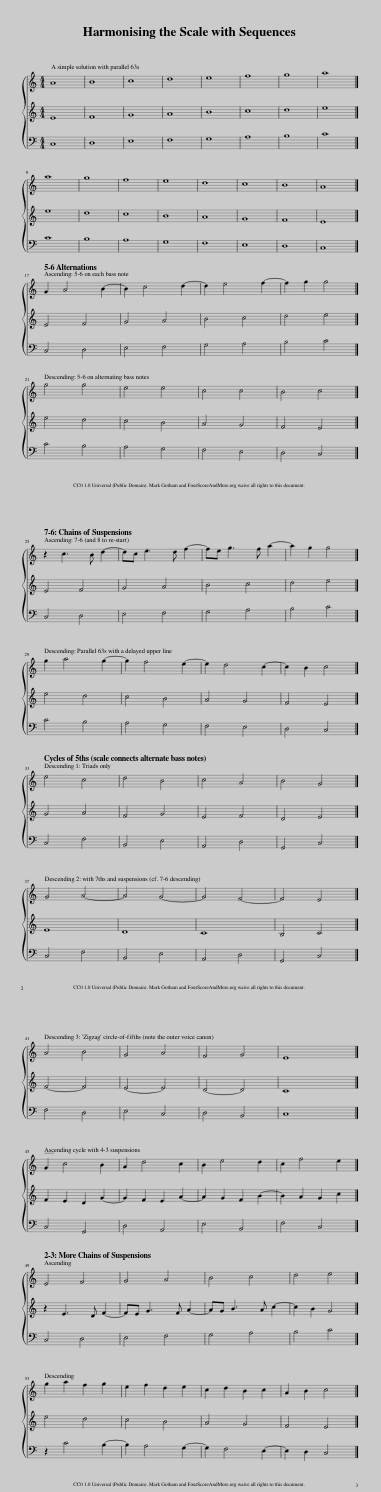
X:1
%%score { 1 | 2 | 3 }
L:1/8
M:4/4
I:linebreak $
K:C
V:1 treble
V:2 treble
V:3 bass
V:1
 A8 | B8 | c8 | d8 | e8 | %5
 f8 | g8 | a8 |]$ a8 | g8 | %10
 f8 | e8 | d8 | c8 | B8 | %15
 A8 |]$ G2 A4 B2- | B2 c4 d2- | d2 e4 f2- | f2 g2 g4 |]$ %20
 g4 g4 | e4 e4 | c4 c4 | B4 c4 |]$ z2 c3 B d2- | %25
 dc e3 d f2- | fe g3 f a2- | a2 g2 g4 |]$ g2 a4 g2- | g2 f4 e2- | %30
 e2 d4 c2- | c2 B2 c4 |]$ e4 c4 | d4 B4 | c4 A4 | %35
 B4 G4 |]$ G4 A4- | A4 G4- | G4 F4- | F4 E4 |]$ %40
 A4 B4 | G4 A4 | F4 G4 | E8 |]$ G2 c4 B2 | %45
 A2 d4 c2 | B2 e4 d2 | c2 f4 e2 |]$ E4 F4 | G4 A4 | %50
 B4 c4 | d4 e4 |]$ g2 a2 f2 g2 | e2 f2 d2 e2 | c2 d2 B2 c2 | %55
 A2 B2 c4 |] %56
V:2
 E8 | F8 | G8 | A8 | B8 | %5
 c8 | d8 | e8 |]$ e8 | d8 | %10
 c8 | B8 | A8 | G8 | F8 | %15
 E8 |]$ E4 F4 | G4 A4 | B4 c4 | d4 e4 |]$ %20
 e4 d4 | c4 B4 | A4 G4 | F4 E4 |]$ E4 F4 | %25
 G4 A4 | B4 c4 | d4 e4 |]$ e4 d4 | c4 B4 | %30
 A4 G4 | F4 E4 |]$ G4 A4 | F4 G4 | E4 F4 | %35
 D4 E4 |]$ E8 | D8 | C8 | B,4 C4 |]$ %40
 F4- F4 | E4- E4 | D4- D4 | C8 |]$ F2 E2 D2 G2- | %45
 G2 F2 E2 A2- | A2 G2 F2 B2- | B2 A2 G2 c2 |]$ z2 E3 D F2- | FE G3 F A2- | %50
 AG B3 A c2- | c2 B2 G4 |]$ e4 d4 | c4 B4 | A4 G4 | %55
 F4 E4 |] %56
V:3
 C,8 | D,8 | E,8 | F,8 | G,8 | %5
 A,8 | B,8 | C8 |]$ C8 | B,8 | %10
 A,8 | G,8 | F,8 | E,8 | D,8 | %15
 C,8 |]$ C,4 D,4 | E,4 F,4 | G,4 A,4 | B,4 C4 |]$ %20
 C4 B,4 | A,4 G,4 | F,4 E,4 | D,4 C,4 |]$ C,4 D,4 | %25
 E,4 F,4 | G,4 A,4 | B,4 C4 |]$ C4 B,4 | A,4 G,4 | %30
 F,4 E,4 | D,4 C,4 |]$ C,4 F,4 | B,,4 E,4 | A,,4 D,4 | %35
 G,,4 C,4 |]$ C,4 F,4 | B,,4 E,4 | A,,4 D,4 | G,,4 C,4 |]$ %40
 F,4 D,4 | E,4 C,4 | D,4 B,,4 | C,8 |]$ C,4 G,,4 | %45
 D,4 A,,4 | E,4 B,,4 | F,4 C,4 |]$ C,4 D,4 | E,4 F,4 | %50
 G,4 A,4 | B,4 C4 |]$ z2 C4 B,2- | B,2 A,4 G,2- | G,2 F,4 E,2- | %55
 E,2 D,2 C,4 |] %56
